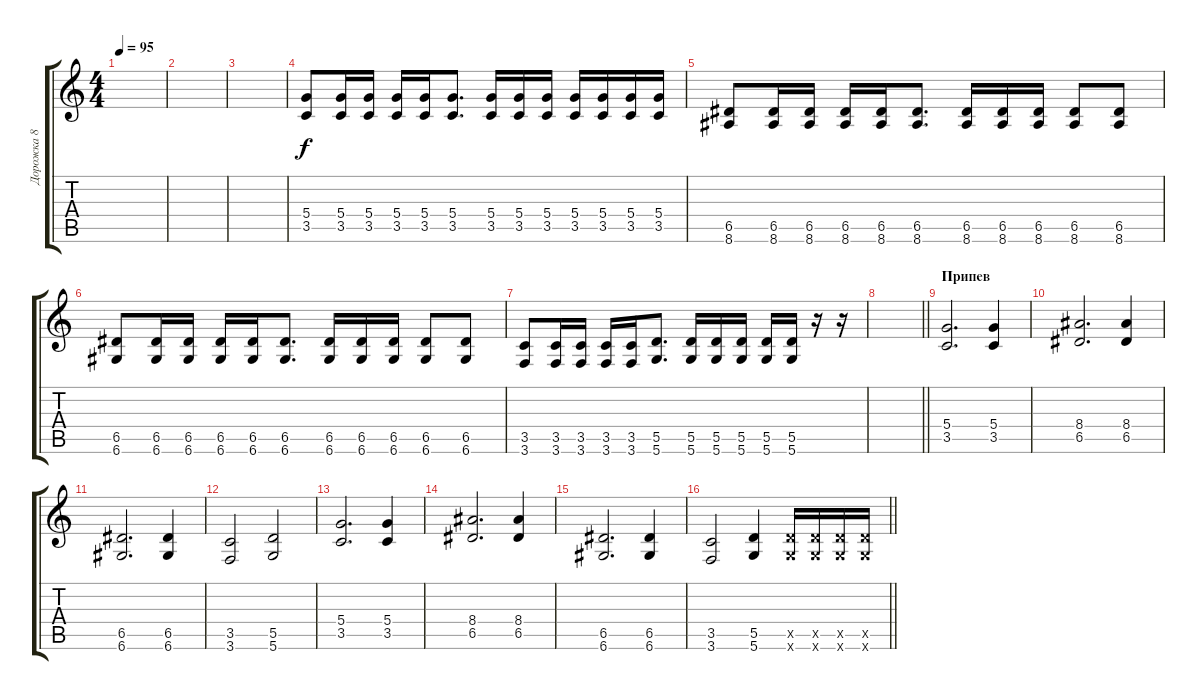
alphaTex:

\track ("Дорожка 8" "Дорожка 8") {instrument overdrivenguitar}
\staff {score tabs}
\tuning (E4 B3 G3 D3 A2 D2) {hide}
\ts (4 4)
\tempo 95
\clef g2
\ks c
|
|
|
(5.4 3.5).8 (5.4 3.5).16 (5.4 3.5).16 (5.4 3.5).16 (5.4 3.5).16 (5.4 3.5).8{d} (5.4 3.5).16 (5.4 3.5).16 (5.4 3.5).16 (5.4 3.5).16 (5.4 3.5).16 (5.4 3.5).16 (5.4 3.5).16 |
(6.5 8.6).8 (6.5 8.6).16 (6.5 8.6).16 (6.5 8.6).16 (6.5 8.6).16 (6.5 8.6).8{d} (6.5 8.6).16 (6.5 8.6).16 (6.5 8.6).16 (6.5 8.6).8 (6.5 8.6).8 |
(6.5 6.6).8 (6.5 6.6).16 (6.5 6.6).16 (6.5 6.6).16 (6.5 6.6).16 (6.5 6.6).8{d} (6.5 6.6).16 (6.5 6.6).16 (6.5 6.6).16 (6.5 6.6).8 (6.5 6.6).8 |
(3.5 3.6).8 (3.5 3.6).16 (3.5 3.6).16 (3.5 3.6).16 (3.5 3.6).16 (5.5 5.6).8{d} (5.5 5.6).16 (5.5 5.6).16 (5.5 5.6).16 (5.5 5.6).16 (5.5 5.6).16 r.16 r.16 |
\barLineRight lightlight
|
\section ("" "Припев")
(5.4 3.5).2{d volume 15 instrument distortionguitar} (5.4 3.5).4 |
(8.4 6.5).2{d} (8.4 6.5).4 |
(6.5 6.6).2{d} (6.5 6.6).4 |
(3.5 3.6).2 (5.5 5.6).2 |
(5.4 3.5).2{d} (5.4 3.5).4 |
(8.4 6.5).2{d} (8.4 6.5).4 |
(6.5 6.6).2{d} (6.5 6.6).4 |
\barLineRight lightlight
(3.5 3.6).2 (5.5 5.6).4 (5.5{x} 5.6{x}).16 (5.5{x} 5.6{x}).16 (5.5{x} 5.6{x}).16 (5.5{x} 5.6{x}).16
